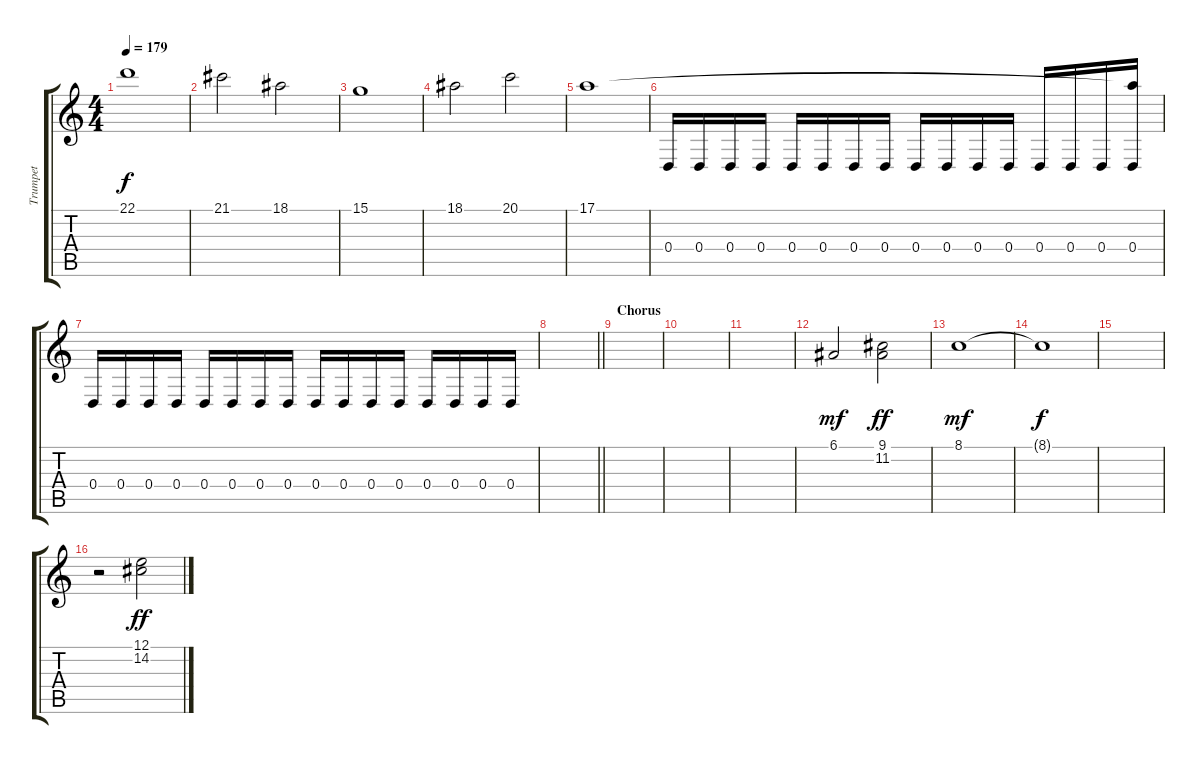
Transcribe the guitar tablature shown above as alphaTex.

\track ("Trumpet" "Trumpet") {instrument trumpet}
\staff {score tabs}
\tuning (E4 B3 G3 D3 A2 E2) {hide}
\ts (4 4)
\tempo 179
\clef g2
\ks c
22.1.1{dy f} |
21.1.2 18.1.2 |
15.1.1 |
18.1.2 20.1.2 |
17.1.1 |
0.4.16{instrument sitar} 0.4.16 0.4.16 0.4.16 0.4.16 0.4.16 0.4.16 0.4.16 0.4.16 0.4.16 0.4.16 0.4.16 0.4.16 0.4.16 0.4.16 (17.1{t} 0.4).16 |
0.4.16 0.4.16 0.4.16 0.4.16 0.4.16 0.4.16 0.4.16 0.4.16 0.4.16 0.4.16 0.4.16 0.4.16 0.4.16 0.4.16 0.4.16 0.4.16 |
\barLineRight lightlight
|
\section ("" "Chorus")
|
|
|
6.1.2{dy mf} (9.1 11.2).2{dy ff} |
8.1.1{dy mf} |
8.1{t}.1{dy f} |
|
r.2 (12.1 14.2).2{dy ff}
